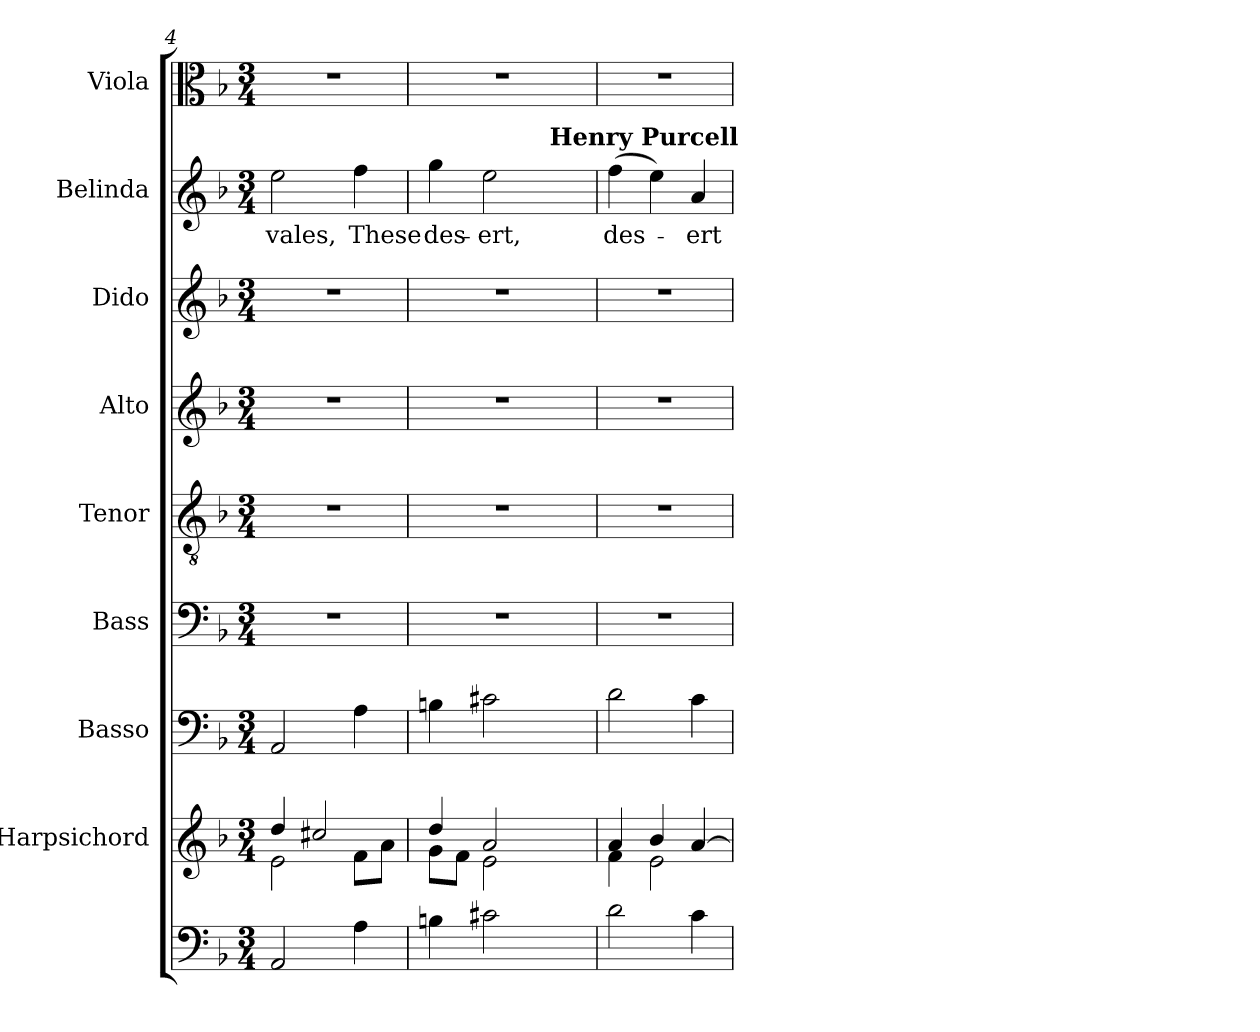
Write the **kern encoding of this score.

**kern	**kern	**kern	**kern	**kern	**kern	**kern	**kern	**text	**kern
*part9	*part8	*part7	*part6	*part5	*part4	*part3	*part2	*part2	*part1
*staff9	*staff8	*staff7	*staff6	*staff5	*staff4	*staff3	*staff2	*staff2	*staff1
*	*I"Harpsichord	*I"Basso	*I"Bass	*I"Tenor	*I"Alto	*I"Dido	*I"Belinda	*	*I"Viola
*	*	*	*I'B.	*I'T.	*I'A.	*	*	*	*I'Viola
*clefF4	*clefG2	*clefF4	*clefF4	*clefGv2	*clefG2	*clefG2	*clefG2	*	*clefC3
*	*	*	*	*ITrd7c12	*	*	*	*	*
*k[b-]	*k[b-]	*k[b-]	*k[b-]	*k[b-]	*k[b-]	*k[b-]	*k[b-]	*	*k[b-]
*F:	*F:	*F:	*F:	*F:	*F:	*F:	*F:	*	*F:
*M3/4	*M3/4	*M3/4	*M3/4	*M3/4	*M3/4	*M3/4	*M3/4	*	*M3/4
=4	=4	=4	=4	=4	=4	=4	=4	=4	=4
*	*^	*	*	*	*	*	*	*	*
!	!	!	!	!LO:N:vis=1	!LO:N:vis=1	!LO:N:vis=1	!LO:N:vis=1	!	!	!
!	!	!	!	!	!	!	!	!	!LO:LY:b:color=#000000	!LO:N:vis=1
2AAi/	4ddi/	2ei\	2AAi/	2.r	2.r	2.r	2.r	2eei\	vales,	2.r
.	2cc#Xi/	.	.	.	.	.	.	.	.	.
!	!	!	!	!	!	!	!	!	!LO:LY:b:color=#000000	!
4Ai\	.	8fi\L	4Ai\	.	.	.	.	4ffi\	These	.
.	.	8ai\J	.	.	.	.	.	.	.	.
=5	=5	=5	=5	=5	=5	=5	=5	=5	=5	=5
!	!	!	!	!LO:N:vis=1	!LO:N:vis=1	!LO:N:vis=1	!LO:N:vis=1	!	!	!
!	!	!	!	!	!	!	!	!	!LO:LY:b:color=#000000	!LO:N:vis=1
*	*	*	*	*	*	*	*	*^	*	*
4Bni\	4ddi/	8gi\L	4Bni\	2.r	2.r	2.r	2.r	4ggi\	2ryy	des-	2.r
.	.	8fi\J	.	.	.	.	.	.	.	.	.
!	!	!	!	!	!	!	!	!	!	!LO:LY:b:color=#000000	!
2c#Xi\	2ai/	2ei\	2c#Xi\	.	.	.	.	2eei\	.	-ert,	.
.	.	.	.	.	.	.	.	.	16ryy	.	.
.	.	.	.	.	.	.	.	.	128...ryy	.	.
!	!	!	!	!	!	!	!	!	!LO:TX:a:B:t=Henry Purcell	!	!
.	.	.	.	.	.	.	.	.	8ryy	.	.
.	.	.	.	.	.	.	.	.	32ryy	.	.
.	.	.	.	.	.	.	.	.	64ryy	.	.
.	.	.	.	.	.	.	.	.	1024ryy	.	.
=6	=6	=6	=6	=6	=6	=6	=6	=6	=6	=6	=6
!	!	!	!	!LO:N:vis=1	!LO:N:vis=1	!LO:N:vis=1	!LO:N:vis=1	!	!	!	!
*	*	*	*	*	*	*	*	*v	*v	*	*
*	*	*	*	*	*	*	*	*^	*	*
!	!	!	!	!	!	!	!	!LO:TX:a:Bi:t=( 1659 - 1695 )	!	!	!
!	!	!	!	!	!	!	!	!	!	!LO:LY:b:color=#000000	!LO:N:vis=1
*	*	*	*	*	*	*	*	*v	*v	*	*
2di\	4ai/	4fi\	2di\	2.r	2.r	2.r	2.r	(4ffi\	des-	2.r
.	4b-i/	2ei\	.	.	.	.	.	4eei\)	.	.
!	!	!	!	!	!	!	!	!	!LO:LY:b:color=#000000	!
4ci\	[4ai/	.	4ci\	.	.	.	.	4ai/	-ert	.
*	*v	*v	*	*	*	*	*	*	*	*
=	=	=	=	=	=	=	=	=	=
*-	*-	*-	*-	*-	*-	*-	*-	*-	*-
